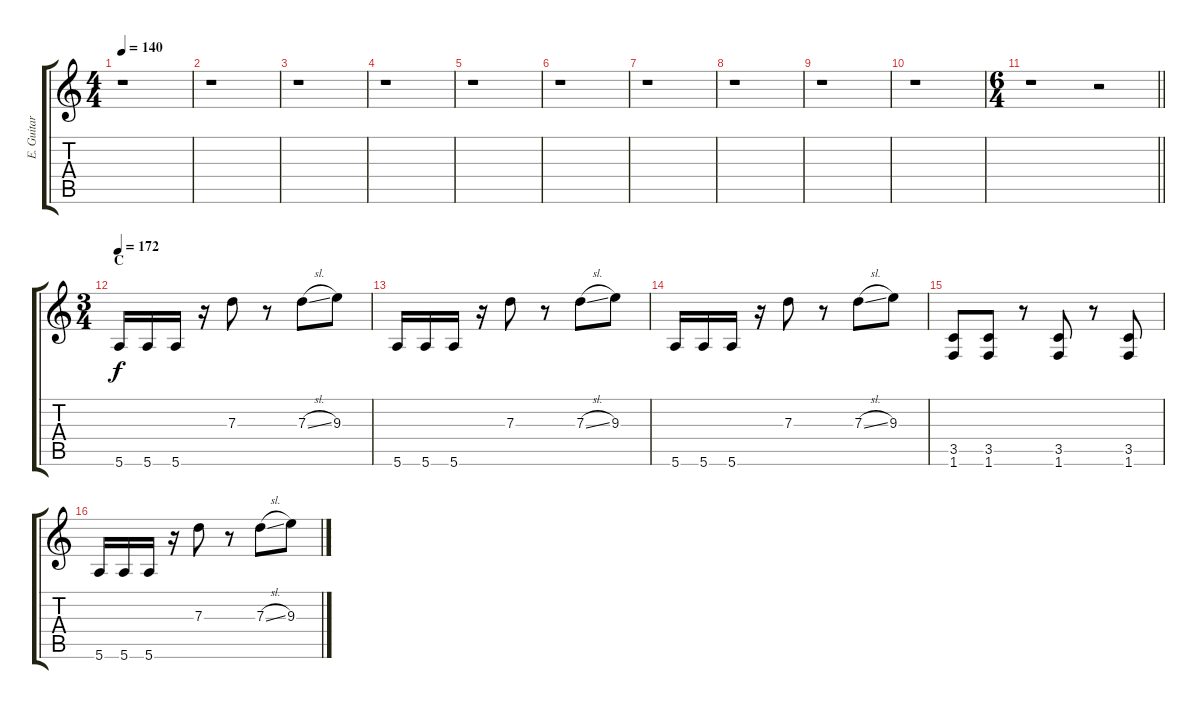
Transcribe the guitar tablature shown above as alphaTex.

\track ("E. Guitar III" "E. Guitar ") {instrument overdrivenguitar}
\staff {score tabs}
\tuning (E4 B3 G3 D3 A2 E2) {hide}
\ts (4 4)
\tempo 140
\clef g2
\ks c
r.1{dy f} |
r.1 |
r.1 |
r.1 |
r.1 |
r.1 |
r.1 |
r.1 |
r.1 |
r.1 |
\ts (6 4)
\barLineRight lightlight
r.1 r.2 |
\ts (3 4)
\section ("" "C")
\tempo 172
5.6.16 5.6.16 5.6.16 r.16 7.3.8 r.8 7.3{sl}.8 9.3.8 |
5.6.16 5.6.16 5.6.16 r.16 7.3.8 r.8 7.3{sl}.8 9.3.8 |
5.6.16 5.6.16 5.6.16 r.16 7.3.8 r.8 7.3{sl}.8 9.3.8 |
(3.5 1.6).8 (3.5 1.6).8 r.8 (3.5 1.6).8 r.8 (3.5 1.6).8 |
5.6.16 5.6.16 5.6.16 r.16 7.3.8 r.8 7.3{sl}.8 9.3.8
